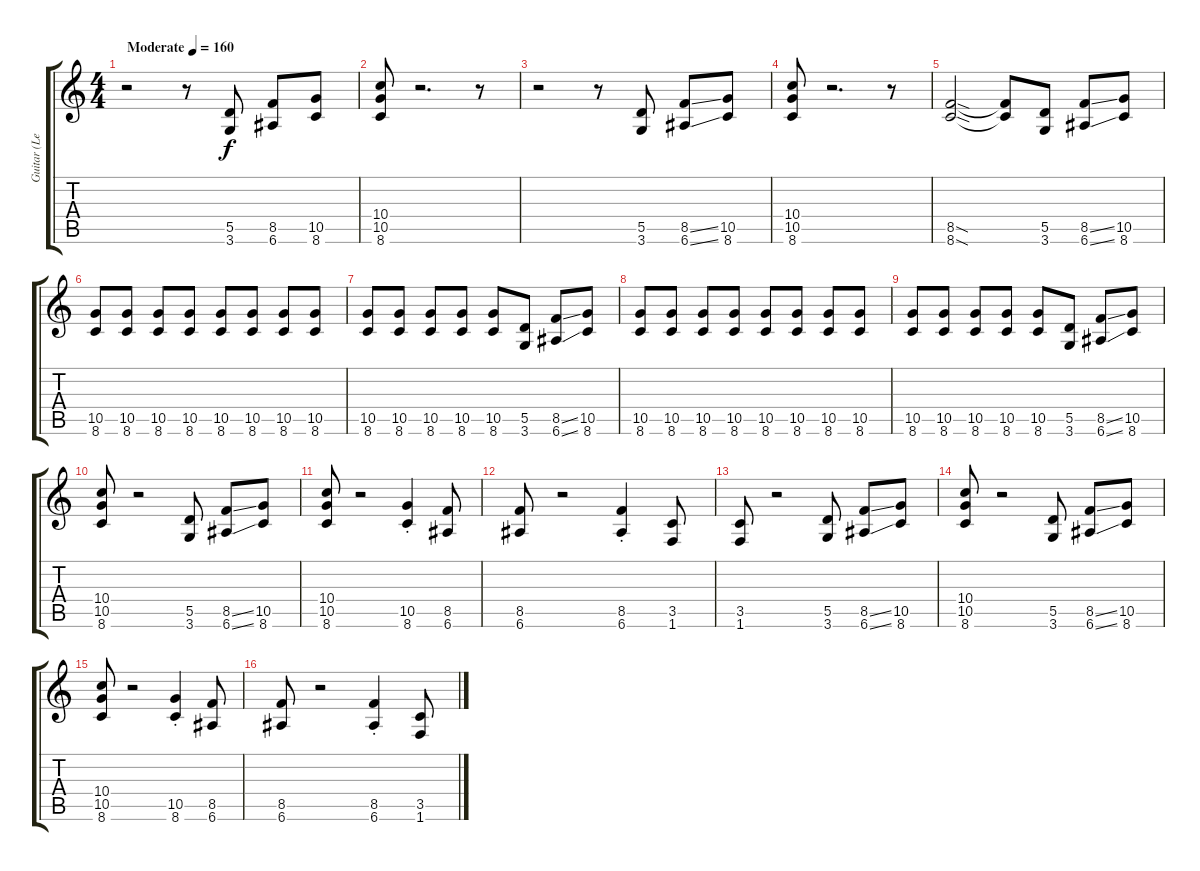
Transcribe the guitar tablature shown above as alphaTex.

\track ("Guitar (Left)" "Guitar (Le") {instrument distortionguitar}
\staff {score tabs}
\tuning (E4 B3 G3 D3 A2 E2) {hide}
\ts (4 4)
\tempo (160 "Moderate")
\clef g2
\ks c
r.2{dy f instrument distortionguitar} r.8 (5.5 3.6).8 (8.5 6.6).8 (10.5 8.6).8 |
(10.4 10.5 8.6).8 r.2{d} r.8 |
r.2 r.8 (5.5 3.6).8 (8.5{ss} 6.6{ss}).8 (10.5 8.6).8 |
(10.4 10.5 8.6).8 r.2{d} r.8 |
(8.5{sod} 8.6{sod}).2 (8.5{t} 8.6{t}).8 (5.5 3.6).8 (8.5{ss} 6.6{ss}).8 (10.5 8.6).8 |
(10.5 8.6).8 (10.5 8.6).8 (10.5 8.6).8 (10.5 8.6).8 (10.5 8.6).8 (10.5 8.6).8 (10.5 8.6).8 (10.5 8.6).8 |
(10.5 8.6).8 (10.5 8.6).8 (10.5 8.6).8 (10.5 8.6).8 (10.5 8.6).8 (5.5 3.6).8 (8.5{ss} 6.6{ss}).8 (10.5 8.6).8 |
(10.5 8.6).8 (10.5 8.6).8 (10.5 8.6).8 (10.5 8.6).8 (10.5 8.6).8 (10.5 8.6).8 (10.5 8.6).8 (10.5 8.6).8 |
(10.5 8.6).8 (10.5 8.6).8 (10.5 8.6).8 (10.5 8.6).8 (10.5 8.6).8 (5.5 3.6).8 (8.5{ss} 6.6{ss}).8 (10.5 8.6).8 |
(10.4 10.5 8.6).8 r.2 (5.5 3.6).8 (8.5{ss} 6.6{ss}).8 (10.5 8.6).8 |
(10.4 10.5 8.6).8 r.2 (10.5{st} 8.6{st}).4 (8.5 6.6).8 |
(8.5 6.6).8 r.2 (8.5{st} 6.6{st}).4 (3.5 1.6).8 |
(3.5 1.6).8 r.2 (5.5 3.6).8 (8.5{ss} 6.6{ss}).8 (10.5 8.6).8 |
(10.4 10.5 8.6).8 r.2 (5.5 3.6).8 (8.5{ss} 6.6{ss}).8 (10.5 8.6).8 |
(10.4 10.5 8.6).8 r.2 (10.5{st} 8.6{st}).4 (8.5 6.6).8 |
(8.5 6.6).8 r.2 (8.5{st} 6.6{st}).4 (3.5 1.6).8
